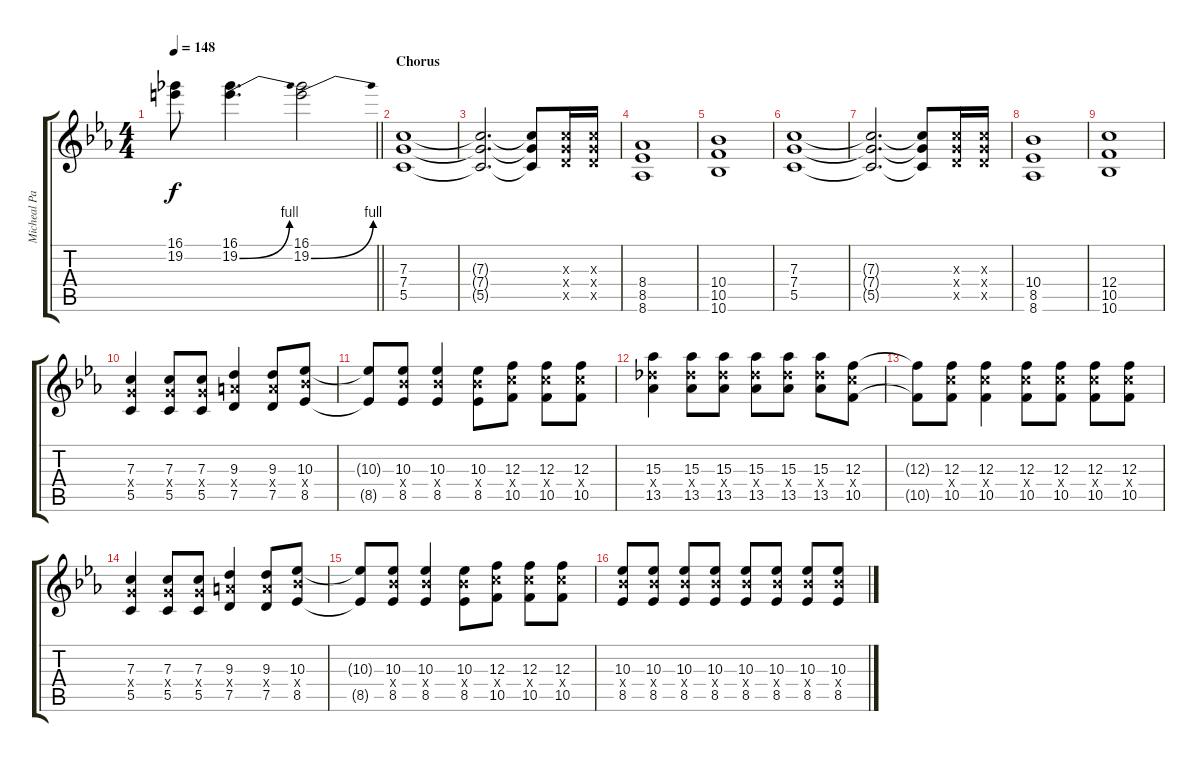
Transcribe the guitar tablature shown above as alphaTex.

\track ("Micheal Paget" "Micheal Pa") {instrument distortionguitar}
\staff {score tabs}
\tuning (D4 A3 F3 C3 G2 C2) {hide}
\ts (4 4)
\tempo 148
\clef g2
\barLineRight lightlight
\ks eb
(16.1{t} 19.2{t}).8{dy f} (16.1 19.2{be (bend 0 0 60 4)}).4{d} (16.1 19.2{be (bend 0 0 60 4)}).2 |
\section ("" "Chorus")
(7.3 7.4 5.5).1 |
(7.3{t} 7.4{t} 5.5{t}).2{d} (7.3{t} 7.4{t} 5.5{t}).8 (7.3{x} 7.4{x} 7.5{x}).16 (7.3{x} 7.4{x} 7.5{x}).16 |
(8.4 8.5 8.6).1 |
(10.4 10.5 10.6).1 |
(7.3 7.4 5.5).1 |
(7.3{t} 7.4{t} 5.5{t}).2{d} (7.3{t} 7.4{t} 5.5{t}).8 (7.3{x} 7.4{x} 7.5{x}).16 (7.3{x} 7.4{x} 7.5{x}).16 |
(10.4 8.5 8.6).1 |
(12.4 10.5 10.6).1 |
(7.3 7.4{x} 5.5).4 (7.3 7.4{x} 5.5).8 (7.3 7.4{x} 5.5).8 (9.3 9.4{x} 7.5).4 (9.3 9.4{x} 7.5).8 (10.3 10.4{x} 8.5).8 |
(10.3{t} 8.5{t}).8 (10.3 10.4{x} 8.5).8 (10.3 10.4{x} 8.5).4 (10.3 10.4{x} 8.5).8 (12.3 12.4{x} 10.5).8 (12.3 12.4{x} 10.5).8 (12.3 12.4{x} 10.5).8 |
(15.3 13.4{x} 13.5).4 (15.3 13.4{x} 13.5).8 (15.3 13.4{x} 13.5).8 (15.3 13.4{x} 13.5).8 (15.3 13.4{x} 13.5).8 (15.3 13.4{x} 13.5).8 (12.3 12.4{x} 10.5).8 |
(12.3{t} 10.5{t}).8 (12.3 12.4{x} 10.5).8 (12.3 12.4{x} 10.5).4 (12.3 12.4{x} 10.5).8 (12.3 12.4{x} 10.5).8 (12.3 12.4{x} 10.5).8 (12.3 12.4{x} 10.5).8 |
(7.3 7.4{x} 5.5).4 (7.3 7.4{x} 5.5).8 (7.3 7.4{x} 5.5).8 (9.3 9.4{x} 7.5).4 (9.3 9.4{x} 7.5).8 (10.3 10.4{x} 8.5).8 |
(10.3{t} 8.5{t}).8 (10.3 10.4{x} 8.5).8 (10.3 10.4{x} 8.5).4 (10.3 10.4{x} 8.5).8 (12.3 12.4{x} 10.5).8 (12.3 12.4{x} 10.5).8 (12.3 12.4{x} 10.5).8 |
(10.3 10.4{x} 8.5).8 (10.3 10.4{x} 8.5).8 (10.3 10.4{x} 8.5).8 (10.3 10.4{x} 8.5).8 (10.3 10.4{x} 8.5).8 (10.3 10.4{x} 8.5).8 (10.3 10.4{x} 8.5).8 (10.3 10.4{x} 8.5).8
